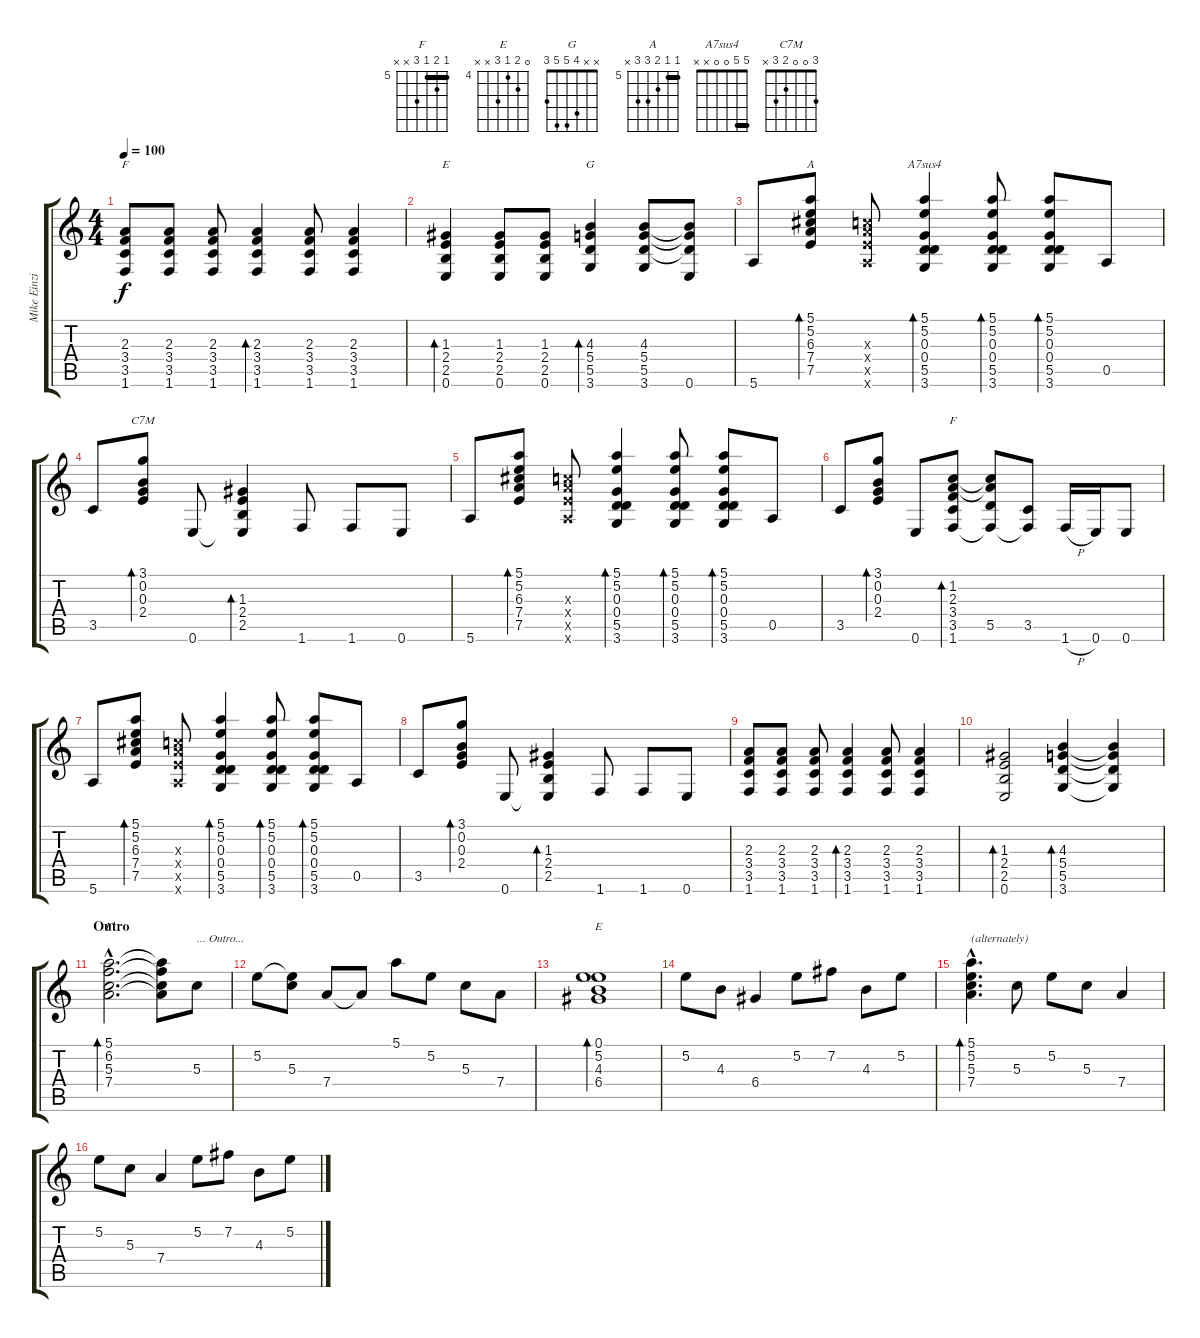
\track ("Mike Einziger" "Mike Einzi") {instrument acousticguitarnylon}
\staff {score tabs}
\tuning (E4 B3 G3 D3 A2 E2) {hide}
\chord ("F" x x 2 3 3 1)
\chord ("E" x x 1 2 2 0)
\chord ("G" x x 4 5 5 3)
\chord ("A" 5 5 6 7 7 x) {firstfret 5 barre 5}
\chord ("A7sus4" 5 5 0 0 x x) {barre 5}
\chord ("C7M" 3 0 0 2 3 x)
\chord ("F" x 1 2 3 3 1) {barre 1}
\chord ("F" 5 6 5 7 x x) {firstfret 5 barre 5}
\chord ("E" 0 5 4 6 x x) {firstfret 4}
\ts (4 4)
\tempo 100
\clef g2
\ks c
(2.3 3.4 3.5 1.6).8{ch "F" dy f} (2.3 3.4 3.5 1.6).8 (2.3 3.4 3.5 1.6).8 (2.3 3.4 3.5 1.6).4{bd 60} (2.3 3.4 3.5 1.6).8 (2.3 3.4 3.5 1.6).4 |
(1.3 2.4 2.5 0.6).4{bd 60 ch "E"} (1.3 2.4 2.5 0.6).8 (1.3 2.4 2.5 0.6).8 (4.3 5.4 5.5 3.6).4{bd 60 ch "G"} (4.3 5.4 5.5 3.6).8 (4.3{t} 5.4{t} 5.5{t} 0.6).8 |
5.6.8 (5.1 5.2 6.3 7.4 7.5).8{bd 60 ch "A"} (5.3{x} 7.4{x} 7.5{x} 5.6{x}).8 (5.1 5.2 0.3 0.4 5.5 3.6).4{bd 60 ch "A7sus4"} (5.1 5.2 0.3 0.4 5.5 3.6).8{bd 60} (5.1 5.2 0.3 0.4 5.5 3.6).8{bd 60} 0.5.8 |
3.5.8 (3.1 0.2 0.3 2.4).8{bd 60 ch "C7M"} 0.6.8 (1.3 2.4 2.5 0.6{t}).4{bd 120} 1.6.8 1.6.8 0.6.8 |
5.6.8 (5.1 5.2 6.3 7.4 7.5).8{bd 60} (5.3{x} 7.4{x} 7.5{x} 5.6{x}).8 (5.1 5.2 0.3 0.4 5.5 3.6).4{bd 60} (5.1 5.2 0.3 0.4 5.5 3.6).8{bd 60} (5.1 5.2 0.3 0.4 5.5 3.6).8{bd 60} 0.5.8 |
3.5.8 (3.1 0.2 0.3 2.4).8{bd 60} 0.6.8 (1.2 2.3 3.4 3.5 1.6).8{bd 60 ch "F"} (1.2{t} 2.3{t} 5.5 1.6{t}).8 (3.5 1.6{t}).8 1.6{h}.16 0.6.16 0.6.8 |
5.6.8 (5.1 5.2 6.3 7.4 7.5).8{bd 60} (5.3{x} 7.4{x} 7.5{x} 5.6{x}).8 (5.1 5.2 0.3 0.4 5.5 3.6).4{bd 60} (5.1 5.2 0.3 0.4 5.5 3.6).8{bd 60} (5.1 5.2 0.3 0.4 5.5 3.6).8{bd 60} 0.5.8 |
3.5.8 (3.1 0.2 0.3 2.4).8{bd 60} 0.6.8 (1.3 2.4 2.5 0.6{t}).4{bd 120} 1.6.8 1.6.8 0.6.8 |
(2.3 3.4 3.5 1.6).8 (2.3 3.4 3.5 1.6).8 (2.3 3.4 3.5 1.6).8 (2.3 3.4 3.5 1.6).4{bd 60} (2.3 3.4 3.5 1.6).8 (2.3 3.4 3.5 1.6).4 |
(1.3 2.4 2.5 0.6).2{bd 60} (4.3 5.4 5.5 3.6).4{bd 60} (4.3{t} 5.4{t} 5.5{t} 3.6{t}).4 |
\section ("" "Outro")
(5.1{hac} 6.2{hac} 5.3{hac} 7.4{hac}).2{d bd 120 ch "F" volume 10} (5.1{t} 6.2{t} 5.3{t} 7.4{t}).8 5.3.8{txt "... Outro..."} |
5.2.8 (5.2{t} 5.3).8 7.4.8 7.4{t}.8 5.1.8 5.2.8 5.3.8 7.4.8 |
(0.1 5.2 4.3 6.4).1{bd 120 ch "E"} |
5.2.8 4.3.8 6.4.4 5.2.8 7.2.8 4.3.8 5.2.8 |
(5.1{hac} 5.2{hac} 5.3{hac} 7.4{hac}).4{d bd 120 txt "(alternately)" volume 8} 5.3.8 5.2.8 5.3.8 7.4.4 |
5.2.8 5.3.8 7.4.4 5.2.8 7.2.8 4.3.8 5.2.8
